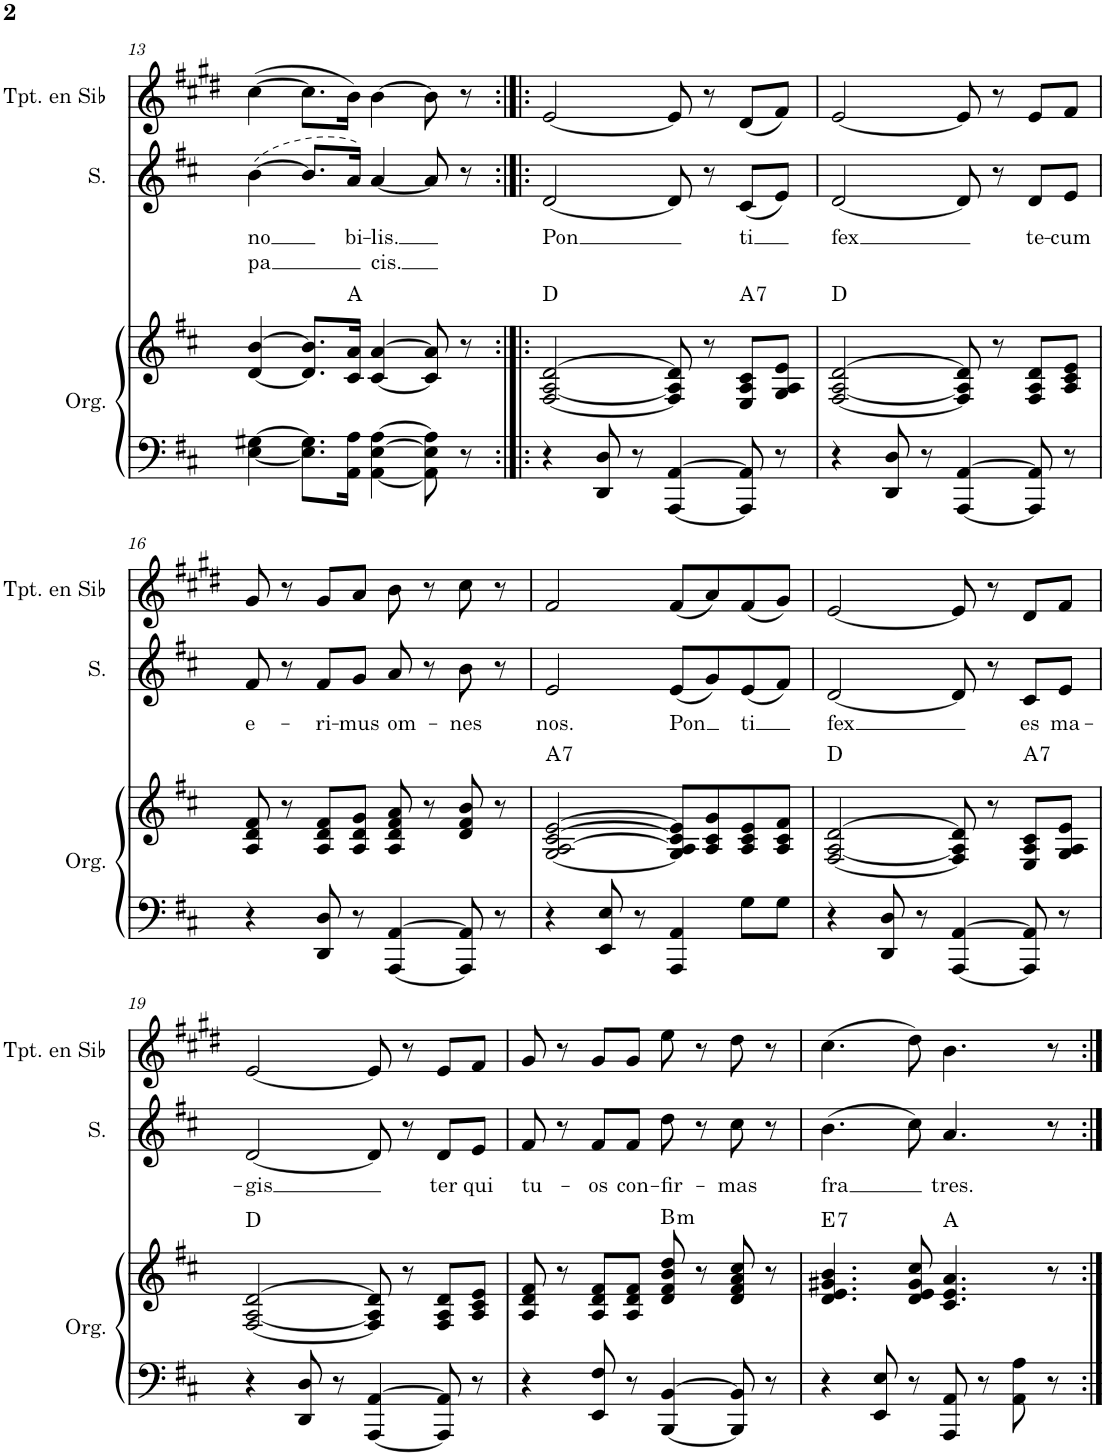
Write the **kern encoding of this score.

**kern	**kern	**harte	**kern	**text	**text	**kern
*part3	*part3	*part3	*part2	*part2	*part2	*part1
*staff4	*staff3	*	*staff2	*staff2	*staff2	*staff1
*I"Órgano	*	*	*I"Soprano	*	*	*I"Trompeta en Sib
*	*	*	*I'S.	*	*	*I'Tpt. en Sib
!!LO:PB:g=z
*clefF4	*clefG2	*	*clefG2	*	*	*clefG2
*	*	*	*	*	*	*Trd1c2
*k[f#c#]	*k[f#c#]	*	*k[f#c#]	*	*	*k[f#c#g#d#]
*M4/4	*M4/4	*	*M4/4	*	*	*M4/4
*met(c)	*met(c)	*	*met(c)	*	*	*met(c)
=13	=13	=13	=13	=13	=13	=13
!	!	!	!	!LO:LY:b	!LO:LY:b	!
[4E\ [4G#X\	[4d/ [4b/	.	([4b\	no	pa	([4cc#\
8.E\] 8.G#\]L	8.d/] 8.b/]L	.	8.b/L]	.	.	8.cc#\L]
!	!	!	!	!LO:LY:b	!	!
16AA\ 16A\Jk	16c#/ 16a/Jk	A:maj	16a/Jk)	bi-	.	16b\Jk)
!	!	!	!	!LO:LY:b	!LO:LY:b	!
[4AA\ [4E\ [4A\	[4c#/ [4a/	.	[4a/	-lis.	cis.	[4b\
8AA\] 8E\] 8A\]	8c#/] 8a/]	.	8a/]	.	.	8b\]
8r	8r	.	8r	.	.	8r
=14:|!|:	=14:|!|:	=14:|!|:	=14:|!|:	=14:|!|:	=14:|!|:	=14:|!|:
!	!	!	!	!LO:LY:b	!	!
4r	[2F#/ [2A/ [2d/	D:maj	[2d/	Pon	.	[2e/
8DD/ 8D/	.	.	.	.	.	.
8r	.	.	.	.	.	.
[4AAA/ [4AA/	8F#/] 8A/] 8d/]	.	8d/]	.	.	8e/]
.	8r	.	8r	.	.	8r
!	!	!LO:H:kt=7	!	!LO:LY:b	!	!
8AAA/] 8AA/]	8E/ 8A/ 8c#/L	A:7	(8c#/L	ti	.	(8d#/L
8r	8G/ 8A/ 8e/J	.	8e/J)	.	.	8f#/J)
=15	=15	=15	=15	=15	=15	=15
!	!	!	!	!LO:LY:b	!	!
4r	[2F#/ [2A/ [2d/	D:maj	[2d/	fex	.	[2e/
8DD/ 8D/	.	.	.	.	.	.
8r	.	.	.	.	.	.
[4AAA/ [4AA/	8F#/] 8A/] 8d/]	.	8d/]	.	.	8e/]
.	8r	.	8r	.	.	8r
!	!	!	!	!LO:LY:b	!	!
8AAA/] 8AA/]	8F#/ 8A/ 8d/L	.	8d/L	te-	.	8e/L
!	!	!	!	!LO:LY:b	!	!
8r	8A/ 8c#/ 8e/J	.	8e/J	-cum	.	8f#/J
!!LO:LB:g=z
=16	=16	=16	=16	=16	=16	=16
!	!	!	!	!LO:LY:b	!	!
4r	8A/ 8d/ 8f#/	.	8f#/	e-	.	8g#/
.	8r	.	8r	.	.	8r
!	!	!	!	!LO:LY:b	!	!
8DD/ 8D/	8A/ 8d/ 8f#/L	.	8f#/L	-ri-	.	8g#/L
!	!	!	!	!LO:LY:b	!	!
8r	8A/ 8d/ 8g/J	.	8g/J	-mus	.	8a/J
!	!	!	!	!LO:LY:b	!	!
[4AAA/ [4AA/	8A/ 8d/ 8f#/ 8a/	.	8a/	om-	.	8b\
.	8r	.	8r	.	.	8r
!	!	!	!	!LO:LY:b	!	!
8AAA/] 8AA/]	8d/ 8f#/ 8b/	.	8b\	-nes	.	8cc#\
8r	8r	.	8r	.	.	8r
=17	=17	=17	=17	=17	=17	=17
!	!	!LO:H:kt=7	!	!LO:LY:b	!	!
4r	[2G/ [2A/ [2c#/ [2e/	A:7	2e/	nos.	.	2f#/
8EE/ 8E/	.	.	.	.	.	.
8r	.	.	.	.	.	.
!	!	!	!	!LO:LY:b	!	!
4AAA/ 4AA/	8G/] 8A/] 8c#/] 8e/]L	.	(8e/L	Pon	.	(8f#/L
.	8A/ 8c#/ 8g/	.	8g/)	.	.	8a/)
!	!	!	!	!LO:LY:b	!	!
8G\L	8A/ 8c#/ 8e/	.	(8e/	ti	.	(8f#/
8G\J	8A/ 8c#/ 8f#/J	.	8f#/J)	.	.	8g#/J)
=18	=18	=18	=18	=18	=18	=18
!	!	!	!	!LO:LY:b	!	!
4r	[2F#/ [2A/ [2d/	D:maj	[2d/	fex	.	[2e/
8DD/ 8D/	.	.	.	.	.	.
8r	.	.	.	.	.	.
[4AAA/ [4AA/	8F#/] 8A/] 8d/]	.	8d/]	.	.	8e/]
.	8r	.	8r	.	.	8r
!	!	!LO:H:kt=7	!	!LO:LY:b	!	!
8AAA/] 8AA/]	8E/ 8A/ 8c#/L	A:7	8c#/L	es	.	8d#/L
!	!	!	!	!LO:LY:b	!	!
8r	8G/ 8A/ 8e/J	.	8e/J	ma-	.	8f#/J
!!LO:LB:g=z
=19	=19	=19	=19	=19	=19	=19
!	!	!	!	!LO:LY:b	!	!
4r	[2F#/ [2A/ [2d/	D:maj	[2d/	-gis	.	[2e/
8DD/ 8D/	.	.	.	.	.	.
8r	.	.	.	.	.	.
[4AAA/ [4AA/	8F#/] 8A/] 8d/]	.	8d/]	.	.	8e/]
.	8r	.	8r	.	.	8r
!	!	!	!	!LO:LY:b	!	!
8AAA/] 8AA/]	8F#/ 8A/ 8d/L	.	8d/L	ter	.	8e/L
!	!	!	!	!LO:LY:b	!	!
8r	8A/ 8c#/ 8e/J	.	8e/J	qui	.	8f#/J
=20	=20	=20	=20	=20	=20	=20
!	!	!	!	!LO:LY:b	!	!
4r	8A/ 8d/ 8f#/	.	8f#/	tu-	.	8g#/
.	8r	.	8r	.	.	8r
!	!	!	!	!LO:LY:b	!	!
8EE/ 8F#/	8A/ 8d/ 8f#/L	.	8f#/L	-os	.	8g#/L
!	!	!	!	!LO:LY:b	!	!
8r	8A/ 8d/ 8f#/J	.	8f#/J	con-	.	8g#/J
!	!	!LO:H:kt=m	!	!LO:LY:b	!	!
[4BBB/ [4BB/	8d/ 8f#/ 8b/ 8dd/	B:min	8dd\	-fir-	.	8ee\
.	8r	.	8r	.	.	8r
!	!	!	!	!LO:LY:b	!	!
8BBB/] 8BB/]	8d/ 8f#/ 8a/ 8cc#/	.	8cc#\	-mas	.	8dd#\
8r	8r	.	8r	.	.	8r
=21	=21	=21	=21	=21	=21	=21
!	!	!LO:H:kt=7	!	!LO:LY:b	!	!
4r	4.d/ 4.e/ 4.g#X/ 4.b/	E:7	(4.b\	fra	.	(4.cc#\
8EE/ 8E/	.	.	.	.	.	.
8r	8d/ 8e/ 8g#/ 8cc#/	.	8cc#\)	.	.	8dd#\)
!	!	!	!	!LO:LY:b	!	!
8AAA/ 8AA/	4.c#/ 4.e/ 4.a/	A:maj	4.a/	tres.	.	4.b\
8r	.	.	.	.	.	.
8AA\ 8A\	.	.	.	.	.	.
8r	8r	.	8r	.	.	8r
=:|!	=:|!	=:|!	=:|!	=:|!	=:|!	=:|!
*-	*-	*-	*-	*-	*-	*-
